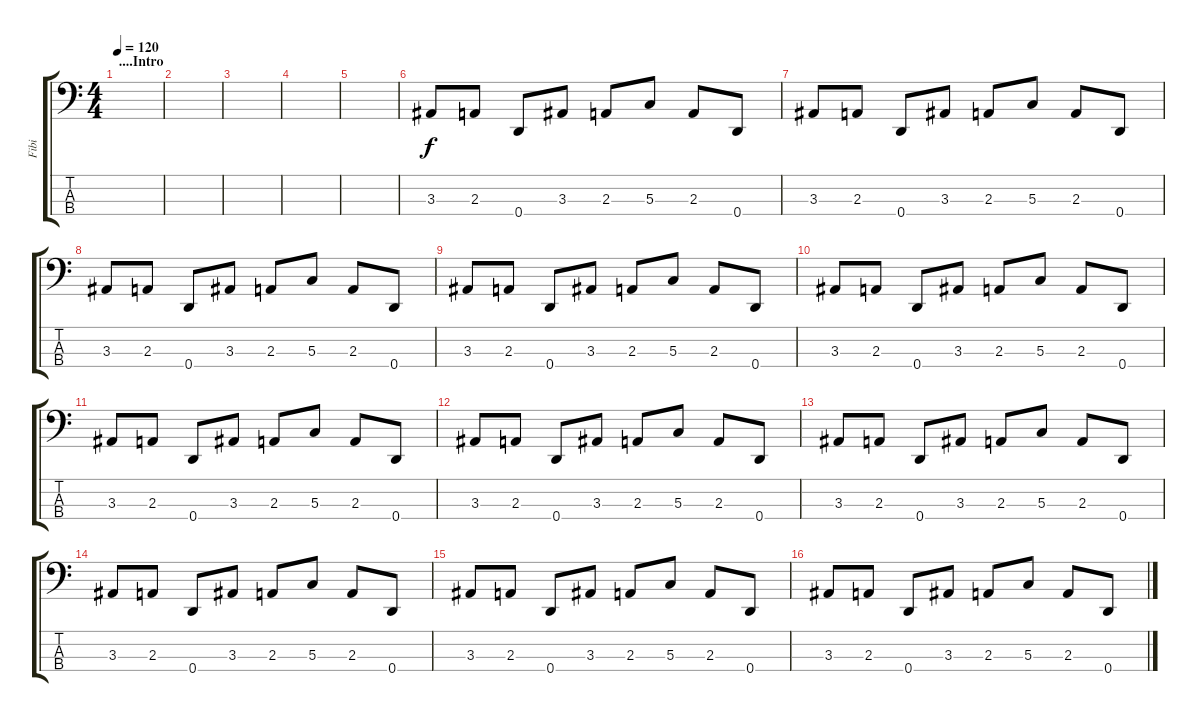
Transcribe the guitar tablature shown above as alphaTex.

\track ("Fibi" "Fibi") {instrument electricbassfinger}
\staff {score tabs}
\tuning (F2 C2 G1 D1) {hide}
\ts (4 4)
\section ("" "....Intro")
\tempo 120
\clef f4
\ks c
|
|
|
|
|
3.3.8 2.3.8 0.4.8 3.3.8 2.3.8 5.3.8 2.3.8 0.4.8 |
3.3.8 2.3.8 0.4.8 3.3.8 2.3.8 5.3.8 2.3.8 0.4.8 |
3.3.8 2.3.8 0.4.8 3.3.8 2.3.8 5.3.8 2.3.8 0.4.8 |
3.3.8 2.3.8 0.4.8 3.3.8 2.3.8 5.3.8 2.3.8 0.4.8 |
3.3.8 2.3.8 0.4.8 3.3.8 2.3.8 5.3.8 2.3.8 0.4.8 |
3.3.8 2.3.8 0.4.8 3.3.8 2.3.8 5.3.8 2.3.8 0.4.8 |
3.3.8 2.3.8 0.4.8 3.3.8 2.3.8 5.3.8 2.3.8 0.4.8 |
3.3.8 2.3.8 0.4.8 3.3.8 2.3.8 5.3.8 2.3.8 0.4.8 |
3.3.8 2.3.8 0.4.8 3.3.8 2.3.8 5.3.8 2.3.8 0.4.8 |
3.3.8 2.3.8 0.4.8 3.3.8 2.3.8 5.3.8 2.3.8 0.4.8 |
3.3.8 2.3.8 0.4.8 3.3.8 2.3.8 5.3.8 2.3.8 0.4.8
